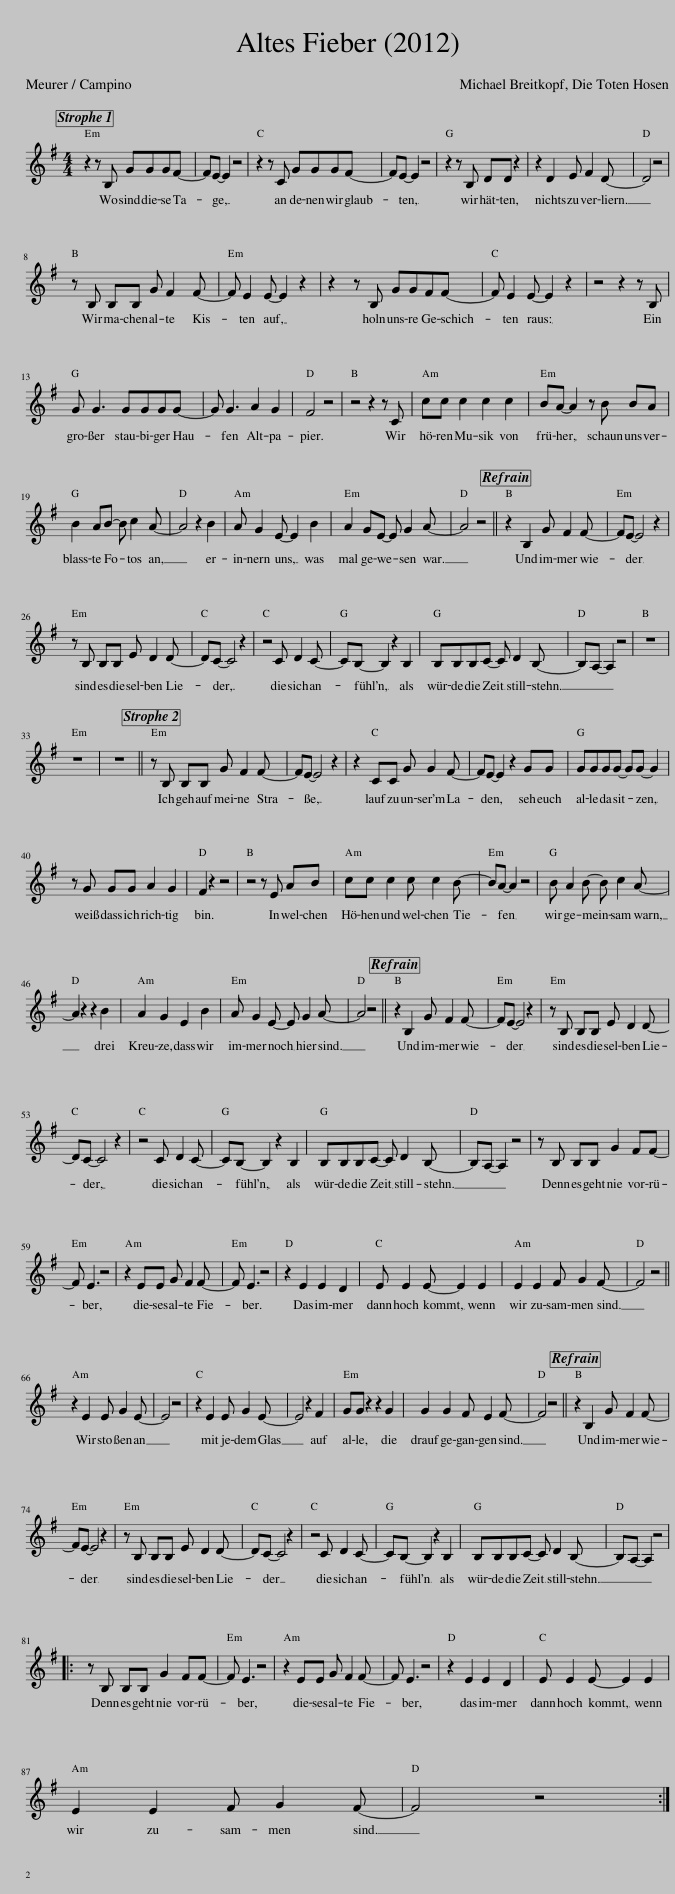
X:1
L:1/8
M:4/4
I:linebreak $
K:G
V:1 treble
V:1
 z2 z B, GGGF- | FE- E2 z4 | z2 z C GGGF- | FE- E2 z4 | z2 z B, DD z2 | %5
 z2 D2 E F2 D- | D4 z4 |$ z B, B,B, G F2 F- | F E2 E- E2 z2 | z2 z B, GGFF- | %10
 F E2 E- E2 z2 | z4 z2 z B, |$ G G3 GGGG- | G G3 A2 G2 | F4 z4 | %15
 z4 z2 z C | cc c2 c2 c2 | BA- A2 z B BA |$ B2 AB- B c2 A- | A4 z2 B2 | %20
 A G2 E- E2 B2 | A2 GE- E G2 A- | A4 z4 || z2 B,2 G F2 F- | FE- E4 z2 |$ %25
 z B, B,B, E D2 D- | DC- C4 z2 | z4 C D2 C- | CB,- B,2 z2 B,2 | B,B,B,C- C D2 B,- | %30
 B,A,- A,2 z4 | z8 |$ z8 | z8 || z B, B,B, G F2 F- | %35
 FE- E4 z2 | z2 CC G G2 F- | FE- E2 z2 GG | GGGG- GG- G2 |$ z G GG A2 G2 | %40
 F2 z2 z4 | z4 z E AB | cc c2 c c2 B- | BA- A2 z4 | B A2 B- B c2 A- |$ %45
 A2 z2 z2 B2 | A2 G2 E2 B2 | A G2 E- E G2 A- | A4 z4 || z2 B,2 G F2 F- | %50
 FE- E4 z2 | z B, B,B, E D2 D- |$ DC- C4 z2 | z4 C D2 C- | CB,- B,2 z2 B,2 | %55
 B,B,B,C- C D2 B,- | B,A,- A,2 z4 | z B, B,B, G2 FF- |$ F E3 z4 | z2 EE G F2 F- | %60
 F E3 z4 | z2 E2 E2 D2 | E E2 E- E2 E2 | E2 E2 F G2 F- | F4 z4 ||$ %65
 z2 E2 E G2 E- | E4 z4 | z2 E2 E G2 E- | E4 z2 F2 | GG z2 z2 G2 | %70
 G2 G2 F E2 F- | F4 z4 || z2 B,2 G F2 F- |$ FE- E4 z2 | z B, B,B, E D2 D- | %75
 DC- C4 z2 | z4 C D2 C- | CB,- B,2 z2 B,2 | B,B,B,C- C D2 B,- | B,A,- A,2 z4 |:$ %80
 z B, B,B, G2 FF- | F E3 z4 | z2 EE G F2 F- | F E3 z4 | z2 E2 E2 D2 | %85
 E E2 E- E2 E2 |$ E2 E2 F G2 F- | F4 z4 :| %88
